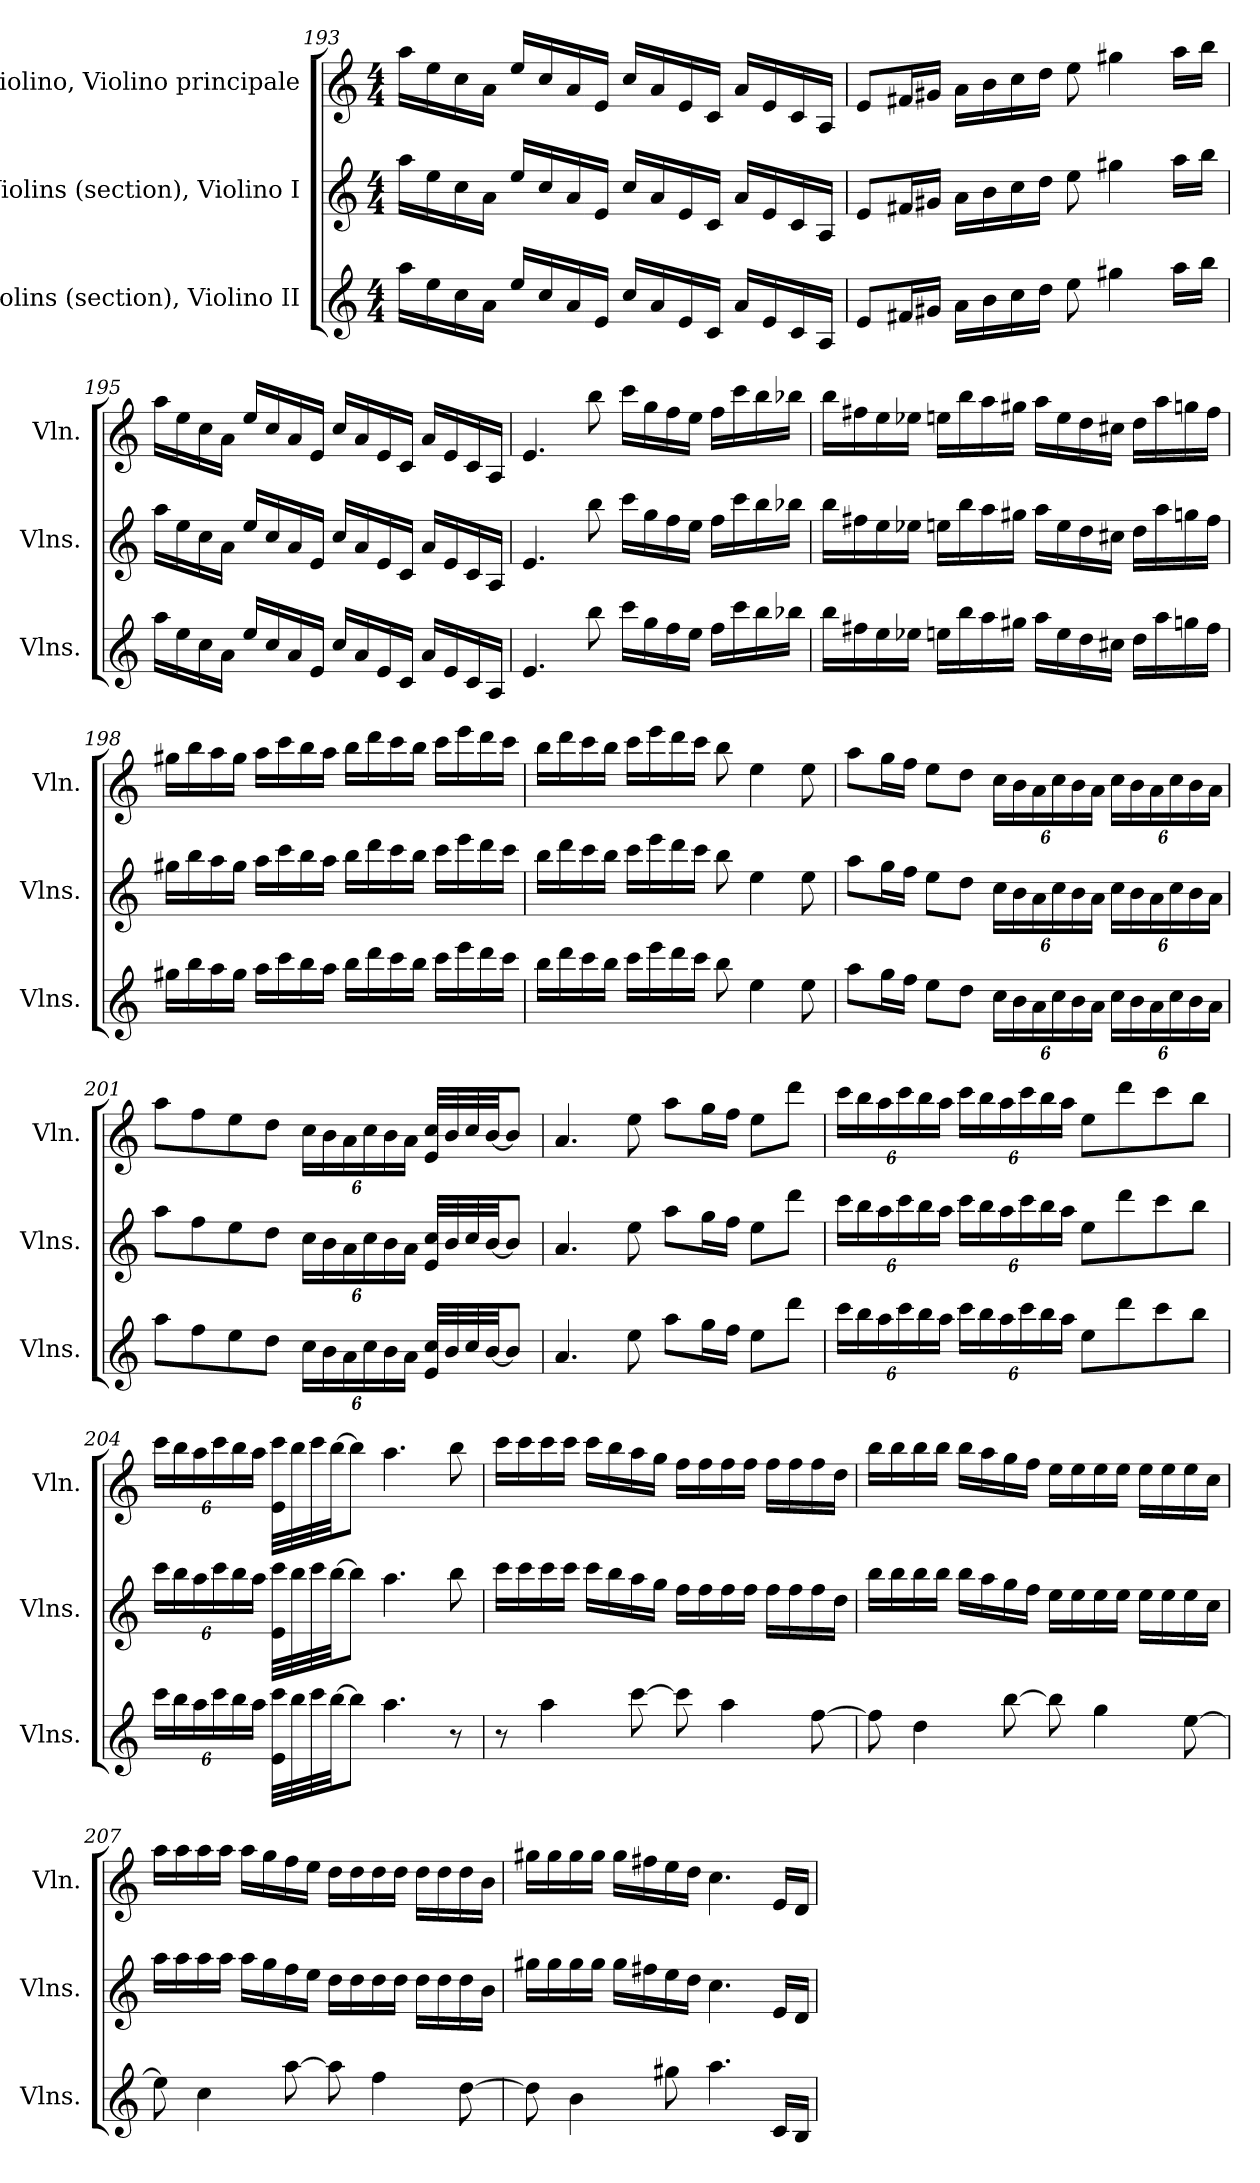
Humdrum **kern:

**kern	**kern	**kern
*part3	*part2	*part1
*staff3	*staff2	*staff1
*I"Violins (section), Violino II	*I"Violins (section), Violino I	*I"Violino, Violino principale
*I'Vlns.	*I'Vlns.	*I'Vln.
!!LO:PB:g=z
*clefG2	*clefG2	*clefG2
*k[]	*k[]	*k[]
*M4/4	*M4/4	*M4/4
=193	=193	=193
16aa\LL	16aa\LL	16aa\LL
16ee\	16ee\	16ee\
16cc\	16cc\	16cc\
16a\JJ	16a\JJ	16a\JJ
16ee/LL	16ee/LL	16ee/LL
16cc/	16cc/	16cc/
16a/	16a/	16a/
16e/JJ	16e/JJ	16e/JJ
16cc/LL	16cc/LL	16cc/LL
16a/	16a/	16a/
16e/	16e/	16e/
16c/JJ	16c/JJ	16c/JJ
16a/LL	16a/LL	16a/LL
16e/	16e/	16e/
16c/	16c/	16c/
16A/JJ	16A/JJ	16A/JJ
=194	=194	=194
8e/L	8e/L	8e/L
16f#X/L	16f#X/L	16f#X/L
16g#X/JJ	16g#X/JJ	16g#X/JJ
16a\LL	16a\LL	16a\LL
16b\	16b\	16b\
16cc\	16cc\	16cc\
16dd\JJ	16dd\JJ	16dd\JJ
8ee\	8ee\	8ee\
4gg#X\	4gg#X\	4gg#X\
16aa\LL	16aa\LL	16aa\LL
16bb\JJ	16bb\JJ	16bb\JJ
!!LO:LB:g=z
=195	=195	=195
16aa\LL	16aa\LL	16aa\LL
16ee\	16ee\	16ee\
16cc\	16cc\	16cc\
16a\JJ	16a\JJ	16a\JJ
16ee/LL	16ee/LL	16ee/LL
16cc/	16cc/	16cc/
16a/	16a/	16a/
16e/JJ	16e/JJ	16e/JJ
16cc/LL	16cc/LL	16cc/LL
16a/	16a/	16a/
16e/	16e/	16e/
16c/JJ	16c/JJ	16c/JJ
16a/LL	16a/LL	16a/LL
16e/	16e/	16e/
16c/	16c/	16c/
16A/JJ	16A/JJ	16A/JJ
=196	=196	=196
4.e/	4.e/	4.e/
8bb\	8bb\	8bb\
16ccc\LL	16ccc\LL	16ccc\LL
16gg\	16gg\	16gg\
16ff\	16ff\	16ff\
16ee\JJ	16ee\JJ	16ee\JJ
16ff\LL	16ff\LL	16ff\LL
16ccc\	16ccc\	16ccc\
16bb\	16bb\	16bb\
16bb-X\JJ	16bb-X\JJ	16bb-X\JJ
!!LO:LB:g=z
=197	=197	=197
16bb\LL	16bb\LL	16bb\LL
16ff#X\	16ff#X\	16ff#X\
16ee\	16ee\	16ee\
16ee-X\JJ	16ee-X\JJ	16ee-X\JJ
16een\LL	16een\LL	16een\LL
16bb\	16bb\	16bb\
16aa\	16aa\	16aa\
16gg#X\JJ	16gg#X\JJ	16gg#X\JJ
16aa\LL	16aa\LL	16aa\LL
16ee\	16ee\	16ee\
16dd\	16dd\	16dd\
16cc#X\JJ	16cc#X\JJ	16cc#X\JJ
16dd\LL	16dd\LL	16dd\LL
16aa\	16aa\	16aa\
16ggn\	16ggn\	16ggn\
16ff#\JJ	16ff#\JJ	16ff#\JJ
=198	=198	=198
16gg#X\LL	16gg#X\LL	16gg#X\LL
16bb\	16bb\	16bb\
16aa\	16aa\	16aa\
16gg#\JJ	16gg#\JJ	16gg#\JJ
16aa\LL	16aa\LL	16aa\LL
16ccc\	16ccc\	16ccc\
16bb\	16bb\	16bb\
16aa\JJ	16aa\JJ	16aa\JJ
16bb\LL	16bb\LL	16bb\LL
16ddd\	16ddd\	16ddd\
16ccc\	16ccc\	16ccc\
16bb\JJ	16bb\JJ	16bb\JJ
16ccc\LL	16ccc\LL	16ccc\LL
16eee\	16eee\	16eee\
16ddd\	16ddd\	16ddd\
16ccc\JJ	16ccc\JJ	16ccc\JJ
!!LO:LB:g=z
=199	=199	=199
16bb\LL	16bb\LL	16bb\LL
16ddd\	16ddd\	16ddd\
16ccc\	16ccc\	16ccc\
16bb\JJ	16bb\JJ	16bb\JJ
16ccc\LL	16ccc\LL	16ccc\LL
16eee\	16eee\	16eee\
16ddd\	16ddd\	16ddd\
16ccc\JJ	16ccc\JJ	16ccc\JJ
8bb\	8bb\	8bb\
4ee\	4ee\	4ee\
8ee\	8ee\	8ee\
=200	=200	=200
8aa\L	8aa\L	8aa\L
16gg\L	16gg\L	16gg\L
16ff\JJ	16ff\JJ	16ff\JJ
8ee\L	8ee\L	8ee\L
8dd\J	8dd\J	8dd\J
*Xbrackettup	*Xbrackettup	*Xbrackettup
24cc\LL	24cc\LL	24cc\LL
24b\	24b\	24b\
24a\	24a\	24a\
24cc\	24cc\	24cc\
24b\	24b\	24b\
24a\JJ	24a\JJ	24a\JJ
24cc\LL	24cc\LL	24cc\LL
24b\	24b\	24b\
24a\	24a\	24a\
24cc\	24cc\	24cc\
24b\	24b\	24b\
24a\JJ	24a\JJ	24a\JJ
!!LO:PB:g=z
=201	=201	=201
8aa\L	8aa\L	8aa\L
8ff\	8ff\	8ff\
8ee\	8ee\	8ee\
8dd\J	8dd\J	8dd\J
24cc\LL	24cc\LL	24cc\LL
24b\	24b\	24b\
24a\	24a\	24a\
24cc\	24cc\	24cc\
24b\	24b\	24b\
24a\JJ	24a\JJ	24a\JJ
32e/ 32cc/LLL	32e/ 32cc/LLL	32e/ 32cc/LLL
32b/	32b/	32b/
32cc/	32cc/	32cc/
[32b/JJ	[32b/JJ	[32b/JJ
8b/J]	8b/J]	8b/J]
=202	=202	=202
4.a/	4.a/	4.a/
8ee\	8ee\	8ee\
8aa\L	8aa\L	8aa\L
16gg\L	16gg\L	16gg\L
16ff\JJ	16ff\JJ	16ff\JJ
8ee\L	8ee\L	8ee\L
8ddd\J	8ddd\J	8ddd\J
!!LO:LB:g=z
=203	=203	=203
24ccc\LL	24ccc\LL	24ccc\LL
24bb\	24bb\	24bb\
24aa\	24aa\	24aa\
24ccc\	24ccc\	24ccc\
24bb\	24bb\	24bb\
24aa\JJ	24aa\JJ	24aa\JJ
24ccc\LL	24ccc\LL	24ccc\LL
24bb\	24bb\	24bb\
24aa\	24aa\	24aa\
24ccc\	24ccc\	24ccc\
24bb\	24bb\	24bb\
24aa\JJ	24aa\JJ	24aa\JJ
8ee\L	8ee\L	8ee\L
8ddd\	8ddd\	8ddd\
8ccc\	8ccc\	8ccc\
8bb\J	8bb\J	8bb\J
=204	=204	=204
24ccc\LL	24ccc\LL	24ccc\LL
24bb\	24bb\	24bb\
24aa\	24aa\	24aa\
24ccc\	24ccc\	24ccc\
24bb\	24bb\	24bb\
24aa\JJ	24aa\JJ	24aa\JJ
32e\ 32ccc\LLL	32e\ 32ccc\LLL	32e\ 32ccc\LLL
32bb\	32bb\	32bb\
32ccc\	32ccc\	32ccc\
[32bb\JJ	[32bb\JJ	[32bb\JJ
8bb\J]	8bb\J]	8bb\J]
4.aa\	4.aa\	4.aa\
8r	8bb\	8bb\
!!LO:LB:g=z
=205	=205	=205
8r	16ccc\LL	16ccc\LL
.	16ccc\	16ccc\
4aa\	16ccc\	16ccc\
.	16ccc\JJ	16ccc\JJ
.	16ccc\LL	16ccc\LL
.	16bb\	16bb\
[8ccc\	16aa\	16aa\
.	16gg\JJ	16gg\JJ
8ccc\]	16ff\LL	16ff\LL
.	16ff\	16ff\
4aa\	16ff\	16ff\
.	16ff\JJ	16ff\JJ
.	16ff\LL	16ff\LL
.	16ff\	16ff\
[8ff\	16ff\	16ff\
.	16dd\JJ	16dd\JJ
=206	=206	=206
8ff\]	16bb\LL	16bb\LL
.	16bb\	16bb\
4dd\	16bb\	16bb\
.	16bb\JJ	16bb\JJ
.	16bb\LL	16bb\LL
.	16aa\	16aa\
[8bb\	16gg\	16gg\
.	16ff\JJ	16ff\JJ
8bb\]	16ee\LL	16ee\LL
.	16ee\	16ee\
4gg\	16ee\	16ee\
.	16ee\JJ	16ee\JJ
.	16ee\LL	16ee\LL
.	16ee\	16ee\
[8ee\	16ee\	16ee\
.	16cc\JJ	16cc\JJ
!!LO:LB:g=z
=207	=207	=207
8ee\]	16aa\LL	16aa\LL
.	16aa\	16aa\
4cc\	16aa\	16aa\
.	16aa\JJ	16aa\JJ
.	16aa\LL	16aa\LL
.	16gg\	16gg\
[8aa\	16ff\	16ff\
.	16ee\JJ	16ee\JJ
8aa\]	16dd\LL	16dd\LL
.	16dd\	16dd\
4ff\	16dd\	16dd\
.	16dd\JJ	16dd\JJ
.	16dd\LL	16dd\LL
.	16dd\	16dd\
[8dd\	16dd\	16dd\
.	16b\JJ	16b\JJ
=208	=208	=208
8dd\]	16gg#X\LL	16gg#X\LL
.	16gg#\	16gg#\
4b\	16gg#\	16gg#\
.	16gg#\JJ	16gg#\JJ
.	16gg#\LL	16gg#\LL
.	16ff#X\	16ff#X\
8gg#X\	16ee\	16ee\
.	16dd\JJ	16dd\JJ
4.aa\	4.cc\	4.cc\
16c/LL	16e/LL	16e/LL
16B/JJ	16d/JJ	16d/JJ
=	=	=
*-	*-	*-
